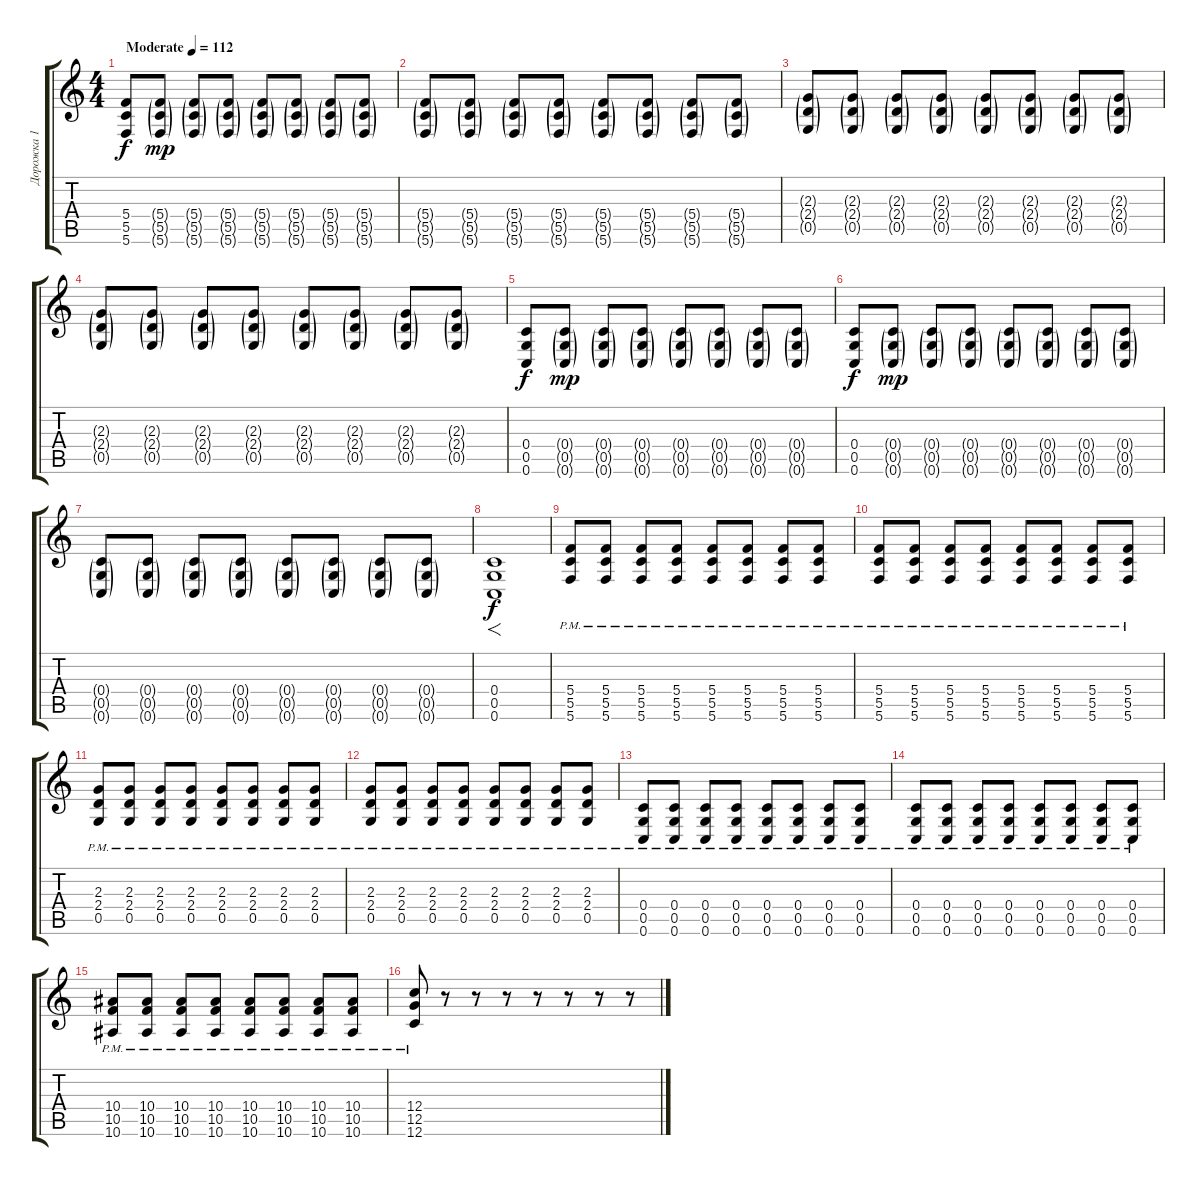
\track ("Дорожка 1" "Дорожка 1") {instrument electricguitarmuted}
\staff {score tabs}
\tuning (D4 A3 F3 C3 G2 C2) {hide}
\ts (4 4)
\tempo (112 "Moderate")
\clef g2
\ks c
(5.4 5.5 5.6).8{dy f balance 8 instrument electricguitarmuted} (5.4{g} 5.5{g} 5.6{g}).8{dy mp} (5.4{g} 5.5{g} 5.6{g}).8 (5.4{g} 5.5{g} 5.6{g}).8 (5.4{g} 5.5{g} 5.6{g}).8 (5.4{g} 5.5{g} 5.6{g}).8 (5.4{g} 5.5{g} 5.6{g}).8 (5.4{g} 5.5{g} 5.6{g}).8 |
(5.4{g} 5.5{g} 5.6{g}).8 (5.4{g} 5.5{g} 5.6{g}).8 (5.4{g} 5.5{g} 5.6{g}).8 (5.4{g} 5.5{g} 5.6{g}).8 (5.4{g} 5.5{g} 5.6{g}).8 (5.4{g} 5.5{g} 5.6{g}).8 (5.4{g} 5.5{g} 5.6{g}).8 (5.4{g} 5.5{g} 5.6{g}).8 |
(2.3{g} 2.4{g} 0.5{g}).8 (2.3{g} 2.4{g} 0.5{g}).8 (2.3{g} 2.4{g} 0.5{g}).8 (2.3{g} 2.4{g} 0.5{g}).8 (2.3{g} 2.4{g} 0.5{g}).8 (2.3{g} 2.4{g} 0.5{g}).8 (2.3{g} 2.4{g} 0.5{g}).8 (2.3{g} 2.4{g} 0.5{g}).8 |
(2.3{g} 2.4{g} 0.5{g}).8 (2.3{g} 2.4{g} 0.5{g}).8 (2.3{g} 2.4{g} 0.5{g}).8 (2.3{g} 2.4{g} 0.5{g}).8 (2.3{g} 2.4{g} 0.5{g}).8 (2.3{g} 2.4{g} 0.5{g}).8 (2.3{g} 2.4{g} 0.5{g}).8 (2.3{g} 2.4{g} 0.5{g}).8 |
(0.4 0.5 0.6).8{dy f} (0.4{g} 0.5{g} 0.6{g}).8{dy mp} (0.4{g} 0.5{g} 0.6{g}).8 (0.4{g} 0.5{g} 0.6{g}).8 (0.4{g} 0.5{g} 0.6{g}).8 (0.4{g} 0.5{g} 0.6{g}).8 (0.4{g} 0.5{g} 0.6{g}).8 (0.4{g} 0.5{g} 0.6{g}).8 |
(0.4 0.5 0.6).8{dy f} (0.4{g} 0.5{g} 0.6{g}).8{dy mp} (0.4{g} 0.5{g} 0.6{g}).8 (0.4{g} 0.5{g} 0.6{g}).8 (0.4{g} 0.5{g} 0.6{g}).8 (0.4{g} 0.5{g} 0.6{g}).8 (0.4{g} 0.5{g} 0.6{g}).8 (0.4{g} 0.5{g} 0.6{g}).8 |
(0.4{g} 0.5{g} 0.6{g}).8 (0.4{g} 0.5{g} 0.6{g}).8 (0.4{g} 0.5{g} 0.6{g}).8 (0.4{g} 0.5{g} 0.6{g}).8 (0.4{g} 0.5{g} 0.6{g}).8 (0.4{g} 0.5{g} 0.6{g}).8 (0.4{g} 0.5{g} 0.6{g}).8 (0.4{g} 0.5{g} 0.6{g}).8 |
(0.4 0.5 0.6).1{f dy f instrument overdrivenguitar} |
(5.4{pm} 5.5{pm} 5.6{pm}).8{balance 15 instrument distortionguitar} (5.4{pm} 5.5{pm} 5.6{pm}).8 (5.4{pm} 5.5{pm} 5.6{pm}).8 (5.4{pm} 5.5{pm} 5.6{pm}).8 (5.4{pm} 5.5{pm} 5.6{pm}).8 (5.4{pm} 5.5{pm} 5.6{pm}).8 (5.4{pm} 5.5{pm} 5.6{pm}).8 (5.4{pm} 5.5{pm} 5.6{pm}).8 |
(5.4{pm} 5.5{pm} 5.6{pm}).8 (5.4{pm} 5.5{pm} 5.6{pm}).8 (5.4{pm} 5.5{pm} 5.6{pm}).8 (5.4{pm} 5.5{pm} 5.6{pm}).8 (5.4{pm} 5.5{pm} 5.6{pm}).8 (5.4{pm} 5.5{pm} 5.6{pm}).8 (5.4{pm} 5.5{pm} 5.6{pm}).8 (5.4{pm} 5.5{pm} 5.6{pm}).8 |
(2.3{pm} 2.4{pm} 0.5{pm}).8 (2.3{pm} 2.4{pm} 0.5{pm}).8 (2.3{pm} 2.4{pm} 0.5{pm}).8 (2.3{pm} 2.4{pm} 0.5{pm}).8 (2.3{pm} 2.4{pm} 0.5{pm}).8 (2.3{pm} 2.4{pm} 0.5{pm}).8 (2.3{pm} 2.4{pm} 0.5{pm}).8 (2.3{pm} 2.4{pm} 0.5{pm}).8 |
(2.3{pm} 2.4{pm} 0.5{pm}).8 (2.3{pm} 2.4{pm} 0.5{pm}).8 (2.3{pm} 2.4{pm} 0.5{pm}).8 (2.3{pm} 2.4{pm} 0.5{pm}).8 (2.3{pm} 2.4{pm} 0.5{pm}).8 (2.3{pm} 2.4{pm} 0.5{pm}).8 (2.3{pm} 2.4{pm} 0.5{pm}).8 (2.3{pm} 2.4{pm} 0.5{pm}).8 |
(0.4{pm} 0.5{pm} 0.6{pm}).8 (0.4{pm} 0.5{pm} 0.6{pm}).8 (0.4{pm} 0.5{pm} 0.6{pm}).8 (0.4{pm} 0.5{pm} 0.6{pm}).8 (0.4{pm} 0.5{pm} 0.6{pm}).8 (0.4{pm} 0.5{pm} 0.6{pm}).8 (0.4{pm} 0.5{pm} 0.6{pm}).8 (0.4{pm} 0.5{pm} 0.6{pm}).8 |
(0.4{pm} 0.5{pm} 0.6{pm}).8 (0.4{pm} 0.5{pm} 0.6{pm}).8 (0.4{pm} 0.5{pm} 0.6{pm}).8 (0.4{pm} 0.5{pm} 0.6{pm}).8 (0.4{pm} 0.5{pm} 0.6{pm}).8 (0.4{pm} 0.5{pm} 0.6{pm}).8 (0.4{pm} 0.5{pm} 0.6{pm}).8 (0.4{pm} 0.5{pm} 0.6{pm}).8 |
(10.4{pm} 10.5{pm} 10.6{pm}).8 (10.4{pm} 10.5{pm} 10.6{pm}).8 (10.4{pm} 10.5{pm} 10.6{pm}).8 (10.4{pm} 10.5{pm} 10.6{pm}).8 (10.4{pm} 10.5{pm} 10.6{pm}).8 (10.4{pm} 10.5{pm} 10.6{pm}).8 (10.4{pm} 10.5{pm} 10.6{pm}).8 (10.4{pm} 10.5{pm} 10.6{pm}).8 |
(12.4{pm} 12.5{pm} 12.6{pm}).8 r.8 r.8 r.8 r.8 r.8 r.8 r.8
